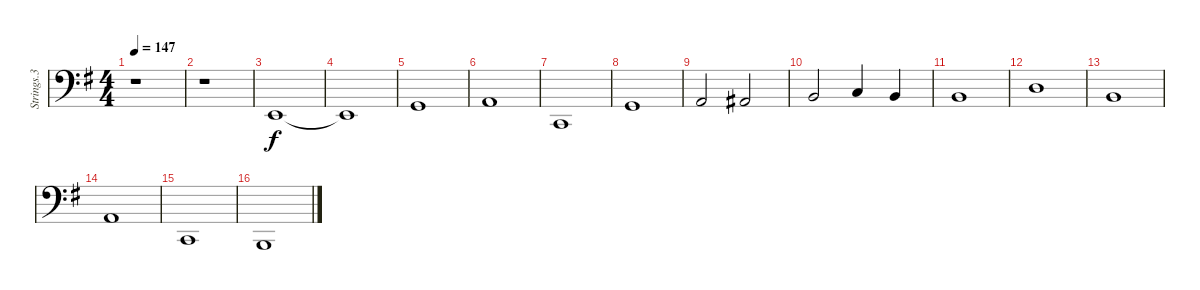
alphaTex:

\track ("Strings.3" "Strings.3") {instrument stringensemble1}
\staff {score}
\tuning (C3 G2 D2 A1 E1 B0) {hide}
\ts (4 4)
\tempo 147
\clef f4
\ks g
r.1{dy f} |
r.1 |
2.3.1 |
2.3{t}.1 |
0.2.1 |
2.2.1 |
3.4.1 |
0.2.1 |
2.2.2 3.2.2 |
4.2.2 0.1.4 4.2.4 |
4.2.1 |
2.1.1 |
4.2.1 |
2.2.1 |
3.4.1 |
2.4.1
